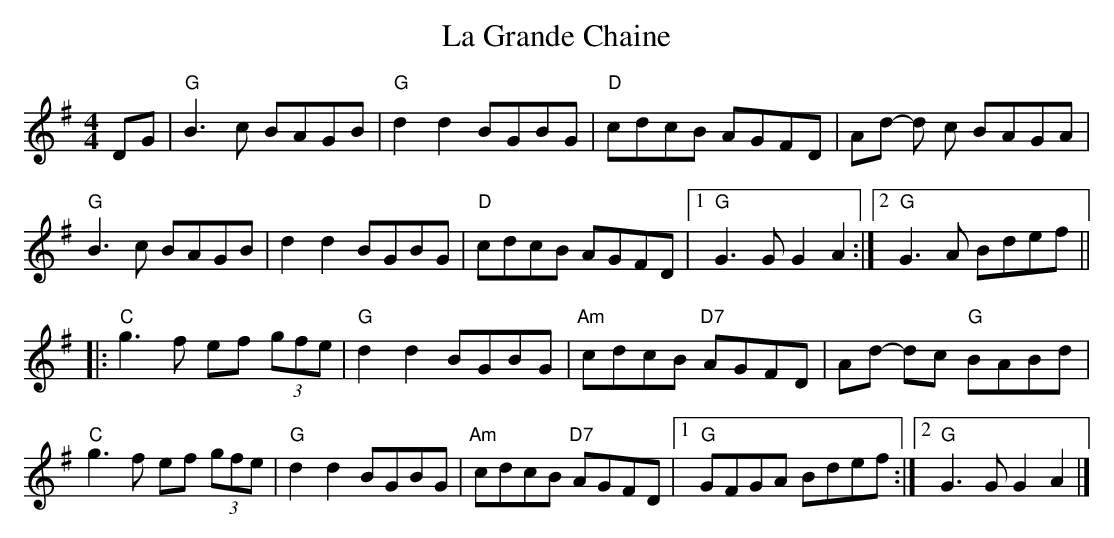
X:1
T:La Grande Chaine
M:4/4
K:G
DG|"G"B3 c BAGB|"G"d2d2 BGBG|"D"cdcB AGFD|Ad- d  c BAGA|
"G"B3 c BAGB|d2d2 BGBG|"D"cdcB AGFD|1"G"G3GG2A2:|2"G"G3A Bdef||
|:"C"g3 f ef (3gfe|"G"d2d2 BGBG|"Am"cdcB "D7"AGFD|Ad- dc "G"BABd|
"C"g3 f ef (3gfe|"G"d2d2 BGBG|"Am"cdcB "D7"AGFD|1"G"GFGA Bdef:|2"G"G3G G2A2|]
